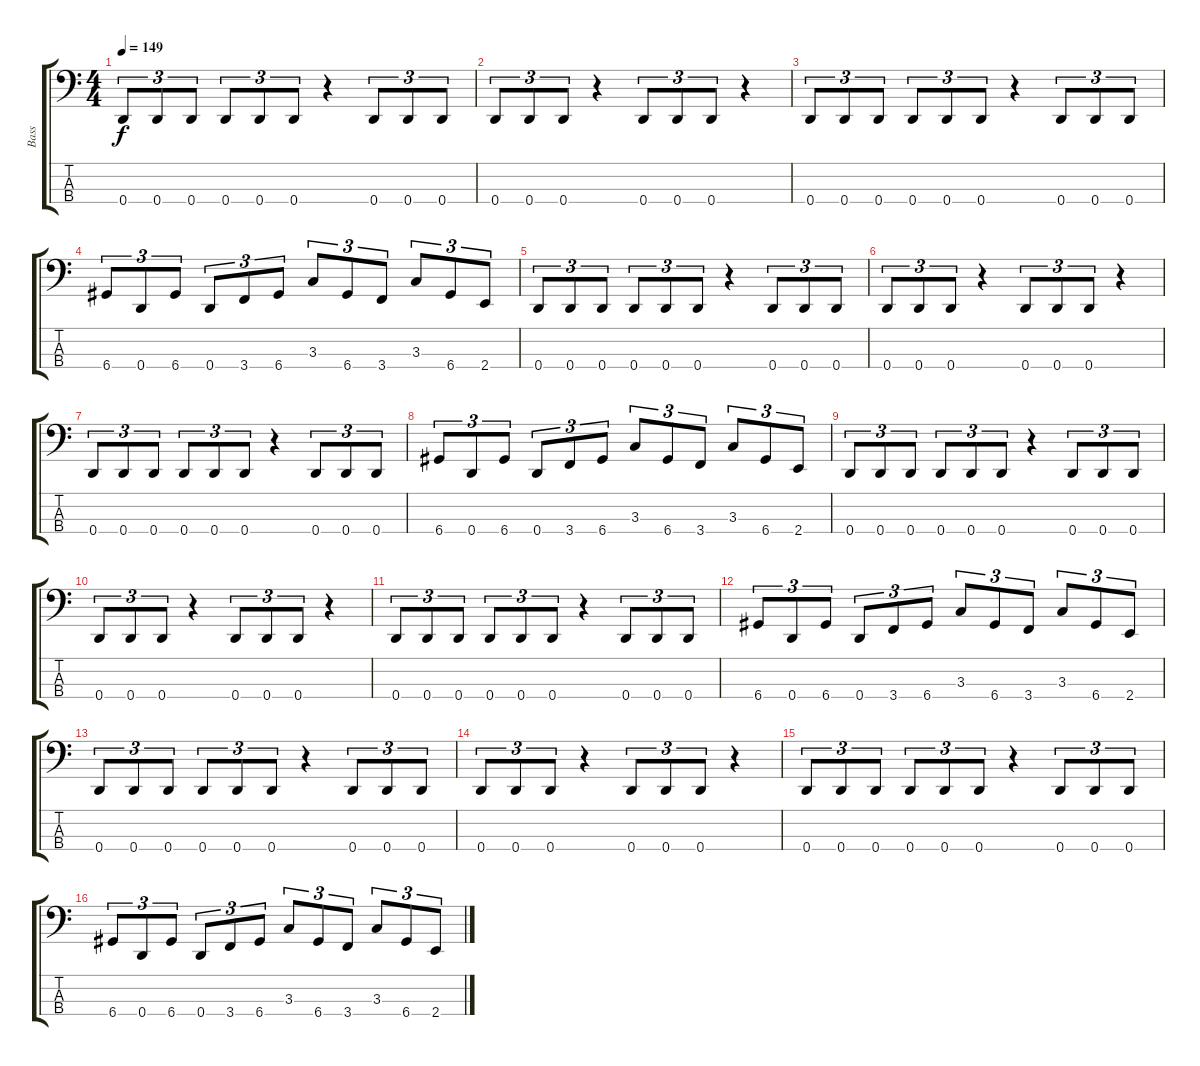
\track ("Bass" "Bass") {instrument electricbasspick}
\staff {score tabs}
\tuning (G2 D2 A1 D1) {hide}
\ts (4 4)
\tempo 149
\clef f4
\ks c
0.4.8{tu (3 2) dy f} 0.4.8{tu (3 2)} 0.4.8{tu (3 2)} 0.4.8{tu (3 2)} 0.4.8{tu (3 2)} 0.4.8{tu (3 2)} r.4 0.4.8{tu (3 2)} 0.4.8{tu (3 2)} 0.4.8{tu (3 2)} |
0.4.8{tu (3 2)} 0.4.8{tu (3 2)} 0.4.8{tu (3 2)} r.4 0.4.8{tu (3 2)} 0.4.8{tu (3 2)} 0.4.8{tu (3 2)} r.4 |
0.4.8{tu (3 2)} 0.4.8{tu (3 2)} 0.4.8{tu (3 2)} 0.4.8{tu (3 2)} 0.4.8{tu (3 2)} 0.4.8{tu (3 2)} r.4 0.4.8{tu (3 2)} 0.4.8{tu (3 2)} 0.4.8{tu (3 2)} |
6.4.8{tu (3 2)} 0.4.8{tu (3 2)} 6.4.8{tu (3 2)} 0.4.8{tu (3 2)} 3.4.8{tu (3 2)} 6.4.8{tu (3 2)} 3.3.8{tu (3 2)} 6.4.8{tu (3 2)} 3.4.8{tu (3 2)} 3.3.8{tu (3 2)} 6.4.8{tu (3 2)} 2.4.8{tu (3 2)} |
0.4.8{tu (3 2)} 0.4.8{tu (3 2)} 0.4.8{tu (3 2)} 0.4.8{tu (3 2)} 0.4.8{tu (3 2)} 0.4.8{tu (3 2)} r.4 0.4.8{tu (3 2)} 0.4.8{tu (3 2)} 0.4.8{tu (3 2)} |
0.4.8{tu (3 2)} 0.4.8{tu (3 2)} 0.4.8{tu (3 2)} r.4 0.4.8{tu (3 2)} 0.4.8{tu (3 2)} 0.4.8{tu (3 2)} r.4 |
0.4.8{tu (3 2)} 0.4.8{tu (3 2)} 0.4.8{tu (3 2)} 0.4.8{tu (3 2)} 0.4.8{tu (3 2)} 0.4.8{tu (3 2)} r.4 0.4.8{tu (3 2)} 0.4.8{tu (3 2)} 0.4.8{tu (3 2)} |
6.4.8{tu (3 2)} 0.4.8{tu (3 2)} 6.4.8{tu (3 2)} 0.4.8{tu (3 2)} 3.4.8{tu (3 2)} 6.4.8{tu (3 2)} 3.3.8{tu (3 2)} 6.4.8{tu (3 2)} 3.4.8{tu (3 2)} 3.3.8{tu (3 2)} 6.4.8{tu (3 2)} 2.4.8{tu (3 2)} |
0.4.8{tu (3 2)} 0.4.8{tu (3 2)} 0.4.8{tu (3 2)} 0.4.8{tu (3 2)} 0.4.8{tu (3 2)} 0.4.8{tu (3 2)} r.4 0.4.8{tu (3 2)} 0.4.8{tu (3 2)} 0.4.8{tu (3 2)} |
0.4.8{tu (3 2)} 0.4.8{tu (3 2)} 0.4.8{tu (3 2)} r.4 0.4.8{tu (3 2)} 0.4.8{tu (3 2)} 0.4.8{tu (3 2)} r.4 |
0.4.8{tu (3 2)} 0.4.8{tu (3 2)} 0.4.8{tu (3 2)} 0.4.8{tu (3 2)} 0.4.8{tu (3 2)} 0.4.8{tu (3 2)} r.4 0.4.8{tu (3 2)} 0.4.8{tu (3 2)} 0.4.8{tu (3 2)} |
6.4.8{tu (3 2)} 0.4.8{tu (3 2)} 6.4.8{tu (3 2)} 0.4.8{tu (3 2)} 3.4.8{tu (3 2)} 6.4.8{tu (3 2)} 3.3.8{tu (3 2)} 6.4.8{tu (3 2)} 3.4.8{tu (3 2)} 3.3.8{tu (3 2)} 6.4.8{tu (3 2)} 2.4.8{tu (3 2)} |
0.4.8{tu (3 2)} 0.4.8{tu (3 2)} 0.4.8{tu (3 2)} 0.4.8{tu (3 2)} 0.4.8{tu (3 2)} 0.4.8{tu (3 2)} r.4 0.4.8{tu (3 2)} 0.4.8{tu (3 2)} 0.4.8{tu (3 2)} |
0.4.8{tu (3 2)} 0.4.8{tu (3 2)} 0.4.8{tu (3 2)} r.4 0.4.8{tu (3 2)} 0.4.8{tu (3 2)} 0.4.8{tu (3 2)} r.4 |
0.4.8{tu (3 2)} 0.4.8{tu (3 2)} 0.4.8{tu (3 2)} 0.4.8{tu (3 2)} 0.4.8{tu (3 2)} 0.4.8{tu (3 2)} r.4 0.4.8{tu (3 2)} 0.4.8{tu (3 2)} 0.4.8{tu (3 2)} |
6.4.8{tu (3 2)} 0.4.8{tu (3 2)} 6.4.8{tu (3 2)} 0.4.8{tu (3 2)} 3.4.8{tu (3 2)} 6.4.8{tu (3 2)} 3.3.8{tu (3 2)} 6.4.8{tu (3 2)} 3.4.8{tu (3 2)} 3.3.8{tu (3 2)} 6.4.8{tu (3 2)} 2.4.8{tu (3 2)}
